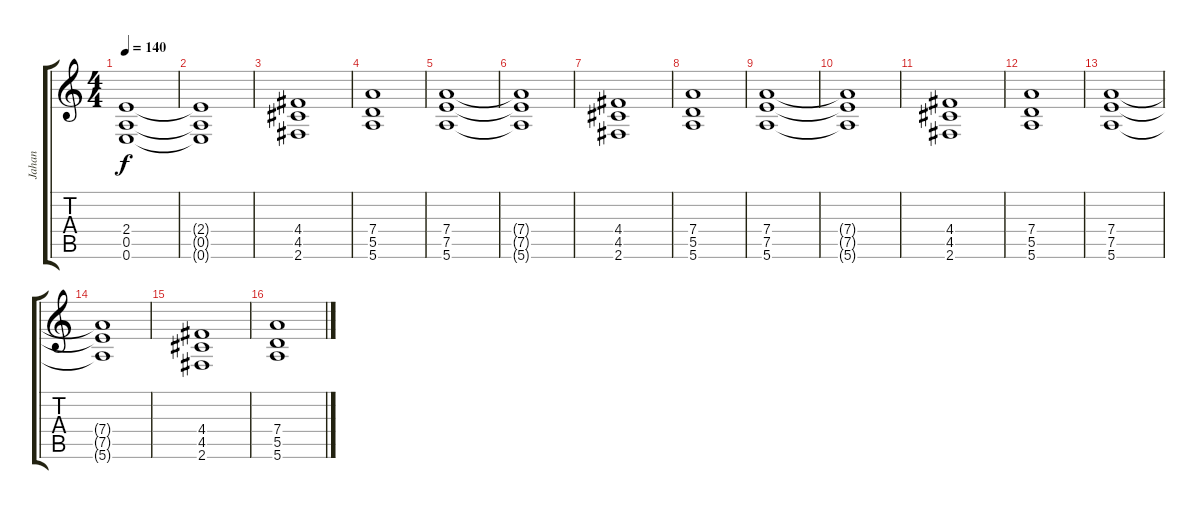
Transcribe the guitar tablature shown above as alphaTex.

\track ("Jahan" "Jahan") {instrument overdrivenguitar}
\staff {score tabs}
\tuning (E4 B3 G3 D3 A2 E2) {hide}
\ts (4 4)
\tempo 140
\clef g2
\ks c
(2.4{t} 0.5{t} 0.6{t}).1{dy f} |
(2.4{t} 0.5{t} 0.6{t}).1 |
(4.4 4.5 2.6).1 |
(7.4 5.5 5.6).1 |
(7.4 7.5 5.6).1 |
(7.4{t} 7.5{t} 5.6{t}).1 |
(4.4 4.5 2.6).1 |
(7.4 5.5 5.6).1 |
(7.4 7.5 5.6).1 |
(7.4{t} 7.5{t} 5.6{t}).1 |
(4.4 4.5 2.6).1 |
(7.4 5.5 5.6).1 |
(7.4 7.5 5.6).1 |
(7.4{t} 7.5{t} 5.6{t}).1 |
(4.4 4.5 2.6).1 |
(7.4 5.5 5.6).1
